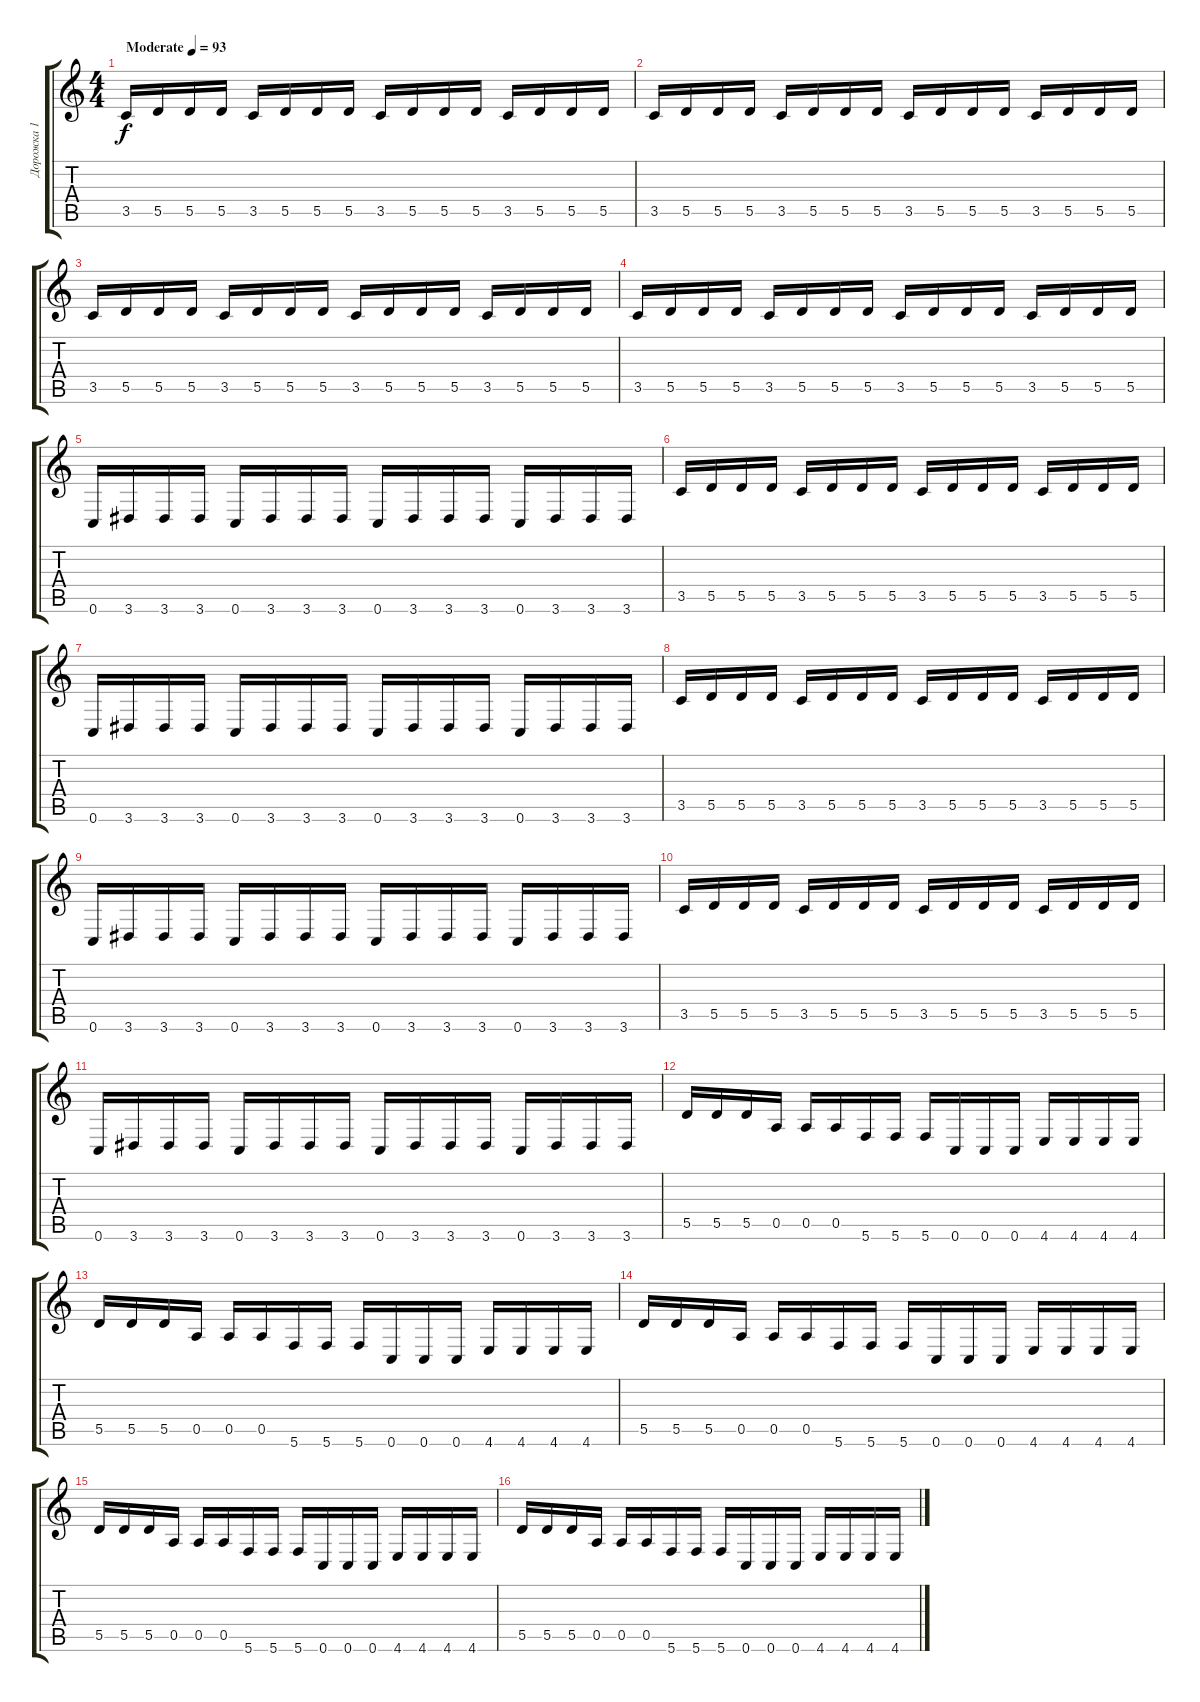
\track ("Дорожка 1" "Дорожка 1") {instrument distortionguitar}
\staff {score tabs}
\tuning (E4 B3 G3 D3 A2 C2) {hide}
\ts (4 4)
\tempo (93 "Moderate")
\clef g2
\ks c
3.5.16{dy f instrument distortionguitar} 5.5.16 5.5.16 5.5.16 3.5.16 5.5.16 5.5.16 5.5.16 3.5.16 5.5.16 5.5.16 5.5.16 3.5.16 5.5.16 5.5.16 5.5.16 |
3.5.16 5.5.16 5.5.16 5.5.16 3.5.16 5.5.16 5.5.16 5.5.16 3.5.16 5.5.16 5.5.16 5.5.16 3.5.16 5.5.16 5.5.16 5.5.16 |
3.5.16 5.5.16 5.5.16 5.5.16 3.5.16 5.5.16 5.5.16 5.5.16 3.5.16 5.5.16 5.5.16 5.5.16 3.5.16 5.5.16 5.5.16 5.5.16 |
3.5.16 5.5.16 5.5.16 5.5.16 3.5.16 5.5.16 5.5.16 5.5.16 3.5.16 5.5.16 5.5.16 5.5.16 3.5.16 5.5.16 5.5.16 5.5.16 |
0.6.16 3.6.16 3.6.16 3.6.16 0.6.16 3.6.16 3.6.16 3.6.16 0.6.16 3.6.16 3.6.16 3.6.16 0.6.16 3.6.16 3.6.16 3.6.16 |
3.5.16 5.5.16 5.5.16 5.5.16 3.5.16 5.5.16 5.5.16 5.5.16 3.5.16 5.5.16 5.5.16 5.5.16 3.5.16 5.5.16 5.5.16 5.5.16 |
0.6.16 3.6.16 3.6.16 3.6.16 0.6.16 3.6.16 3.6.16 3.6.16 0.6.16 3.6.16 3.6.16 3.6.16 0.6.16 3.6.16 3.6.16 3.6.16 |
3.5.16 5.5.16 5.5.16 5.5.16 3.5.16 5.5.16 5.5.16 5.5.16 3.5.16 5.5.16 5.5.16 5.5.16 3.5.16 5.5.16 5.5.16 5.5.16 |
0.6.16 3.6.16 3.6.16 3.6.16 0.6.16 3.6.16 3.6.16 3.6.16 0.6.16 3.6.16 3.6.16 3.6.16 0.6.16 3.6.16 3.6.16 3.6.16 |
3.5.16 5.5.16 5.5.16 5.5.16 3.5.16 5.5.16 5.5.16 5.5.16 3.5.16 5.5.16 5.5.16 5.5.16 3.5.16 5.5.16 5.5.16 5.5.16 |
0.6.16 3.6.16 3.6.16 3.6.16 0.6.16 3.6.16 3.6.16 3.6.16 0.6.16 3.6.16 3.6.16 3.6.16 0.6.16 3.6.16 3.6.16 3.6.16 |
5.5.16 5.5.16 5.5.16 0.5.16 0.5.16 0.5.16 5.6.16 5.6.16 5.6.16 0.6.16 0.6.16 0.6.16 4.6.16 4.6.16 4.6.16 4.6.16 |
5.5.16 5.5.16 5.5.16 0.5.16 0.5.16 0.5.16 5.6.16 5.6.16 5.6.16 0.6.16 0.6.16 0.6.16 4.6.16 4.6.16 4.6.16 4.6.16 |
5.5.16 5.5.16 5.5.16 0.5.16 0.5.16 0.5.16 5.6.16 5.6.16 5.6.16 0.6.16 0.6.16 0.6.16 4.6.16 4.6.16 4.6.16 4.6.16 |
5.5.16 5.5.16 5.5.16 0.5.16 0.5.16 0.5.16 5.6.16 5.6.16 5.6.16 0.6.16 0.6.16 0.6.16 4.6.16 4.6.16 4.6.16 4.6.16 |
5.5.16 5.5.16 5.5.16 0.5.16 0.5.16 0.5.16 5.6.16 5.6.16 5.6.16 0.6.16 0.6.16 0.6.16 4.6.16 4.6.16 4.6.16 4.6.16
